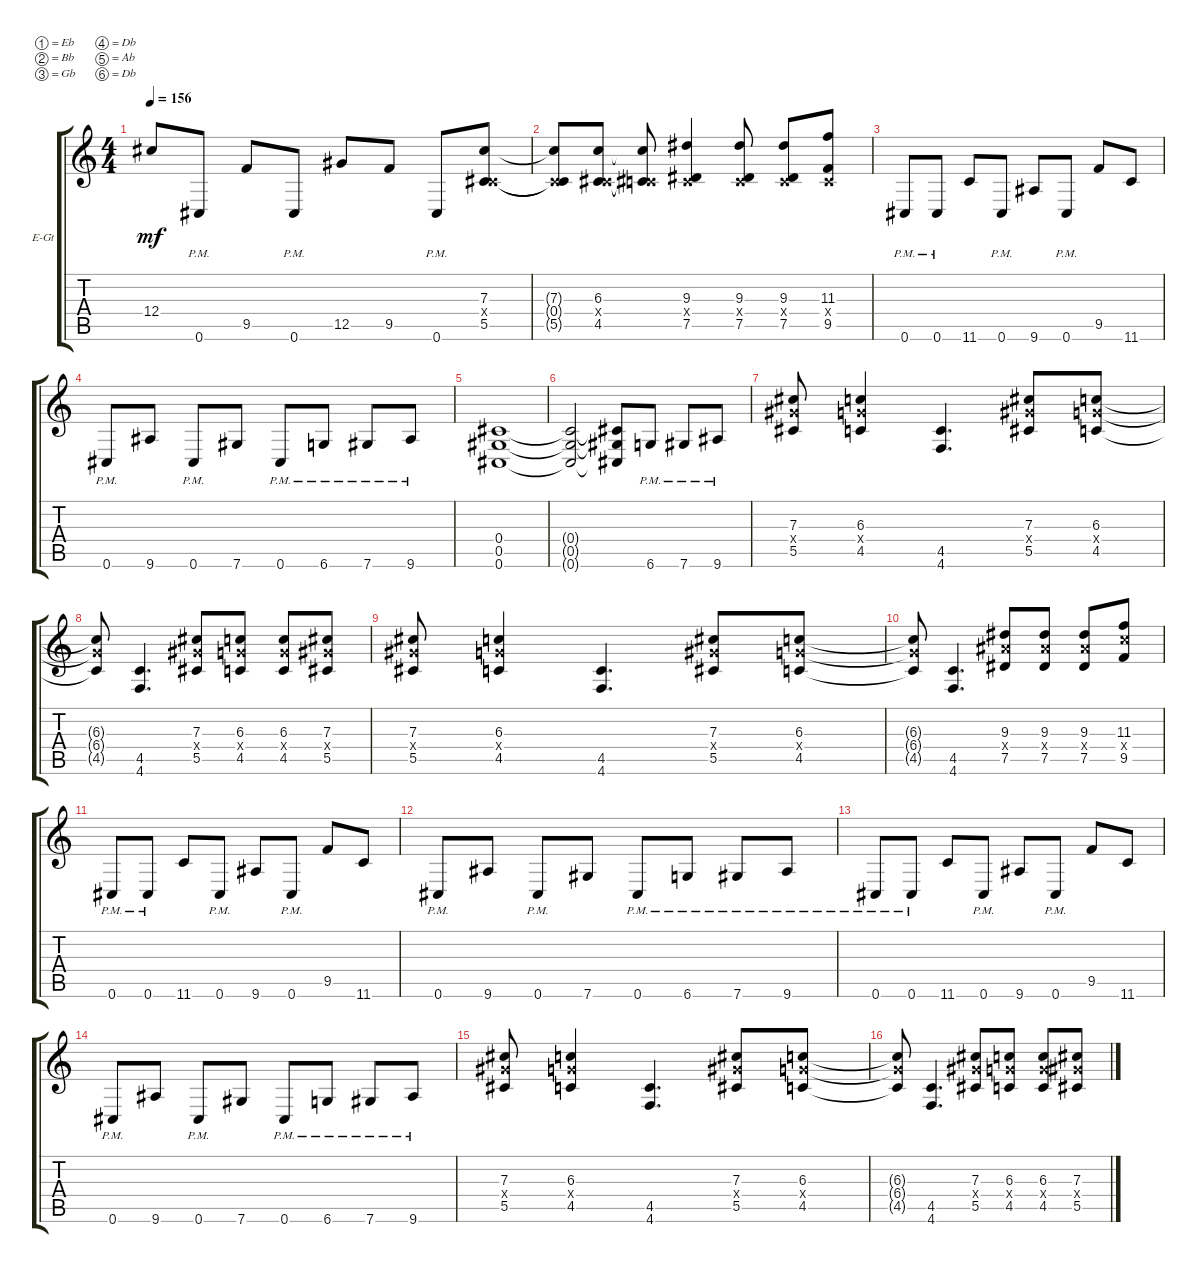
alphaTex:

\defaultSystemsLayout 4
\bracketExtendMode groupsimilarinstruments
\firstSystemTrackNameOrientation horizontal
\otherSystemsTrackNameOrientation horizontal
\track ("Dmitriy Anisimov" "E-Gt") {instrument distortionguitar}
\staff {score tabs}
\tuning (Eb4 Bb3 Gb3 Db3 Ab2 Db2)
\ts (4 4)
\tempo 156
\clef g2
\ks c
12.4.8{dy mf} 0.6{pm}.8 9.5.8 0.6{pm}.8 12.5.8 9.5.8 0.6{pm}.8 (7.3 5.5 0.4{x}).8 |
(7.3{t} 0.4{x t} 5.5{t}).8 (6.3 4.5 0.4{x}).8 (4.5{t} 6.3{t} 0.4{x t}).8 (9.3 7.5 0.4{x}).4 (9.3 0.4{x} 7.5).8 (9.3 0.4{x} 7.5).8 (11.3 0.4{x} 9.5).8 |
0.6{pm}.8 0.6{pm}.8 11.6.8 0.6{pm}.8 9.6.8 0.6{pm}.8 9.5.8 11.6.8 |
0.6{pm}.8 9.6.8 0.6{pm}.8 7.6.8 0.6{pm}.8 6.6{pm}.8 7.6{pm}.8 9.6{pm}.8 |
(0.6 0.5 0.4).1 |
(0.6{t} 0.5{t} 0.4{t}).2 (0.6{t} 0.5{t} 0.4{t}).8 6.6{pm}.8 7.6{pm}.8 9.6{pm}.8 |
(7.4{x} 5.5 7.3).8 (6.4{x} 4.5 6.3).4 (4.6 4.5).4{d} (7.4{x} 5.5 7.3).8 (6.4{x} 4.5 6.3).8 |
(6.4{x t} 4.5{t} 6.3{t}).8 (4.5 4.6).4{d} (5.5 7.4{x} 7.3).8 (4.5 6.4{x} 6.3).8 (4.5 6.4{x} 6.3).8 (5.5 7.4{x} 7.3).8 |
(7.4{x} 5.5 7.3).8 (6.4{x} 4.5 6.3).4 (4.6 4.5).4{d} (7.4{x} 5.5 7.3).8 (6.4{x} 4.5 6.3).8 |
(6.4{x t} 4.5{t} 6.3{t}).8 (4.5 4.6).4{d} (7.5 9.4{x} 9.3).8 (7.5 9.4{x} 9.3).8 (7.5 9.4{x} 9.3).8 (9.5 11.4{x} 11.3).8 |
0.6{pm}.8 0.6{pm}.8 11.6.8 0.6{pm}.8 9.6.8 0.6{pm}.8 9.5.8 11.6.8 |
0.6{pm}.8 9.6.8 0.6{pm}.8 7.6.8 0.6{pm}.8 6.6{pm}.8 7.6{pm}.8 9.6{pm}.8 |
0.6{pm}.8 0.6{pm}.8 11.6.8 0.6{pm}.8 9.6.8 0.6{pm}.8 9.5.8 11.6.8 |
0.6{pm}.8 9.6.8 0.6{pm}.8 7.6.8 0.6{pm}.8 6.6{pm}.8 7.6{pm}.8 9.6{pm}.8 |
(7.4{x} 5.5 7.3).8 (6.4{x} 4.5 6.3).4 (4.6 4.5).4{d} (7.4{x} 5.5 7.3).8 (6.4{x} 4.5 6.3).8 |
(6.4{x t} 4.5{t} 6.3{t}).8 (4.5 4.6).4{d} (5.5 7.4{x} 7.3).8 (4.5 6.4{x} 6.3).8 (4.5 6.4{x} 6.3).8 (5.5 7.4{x} 7.3).8
